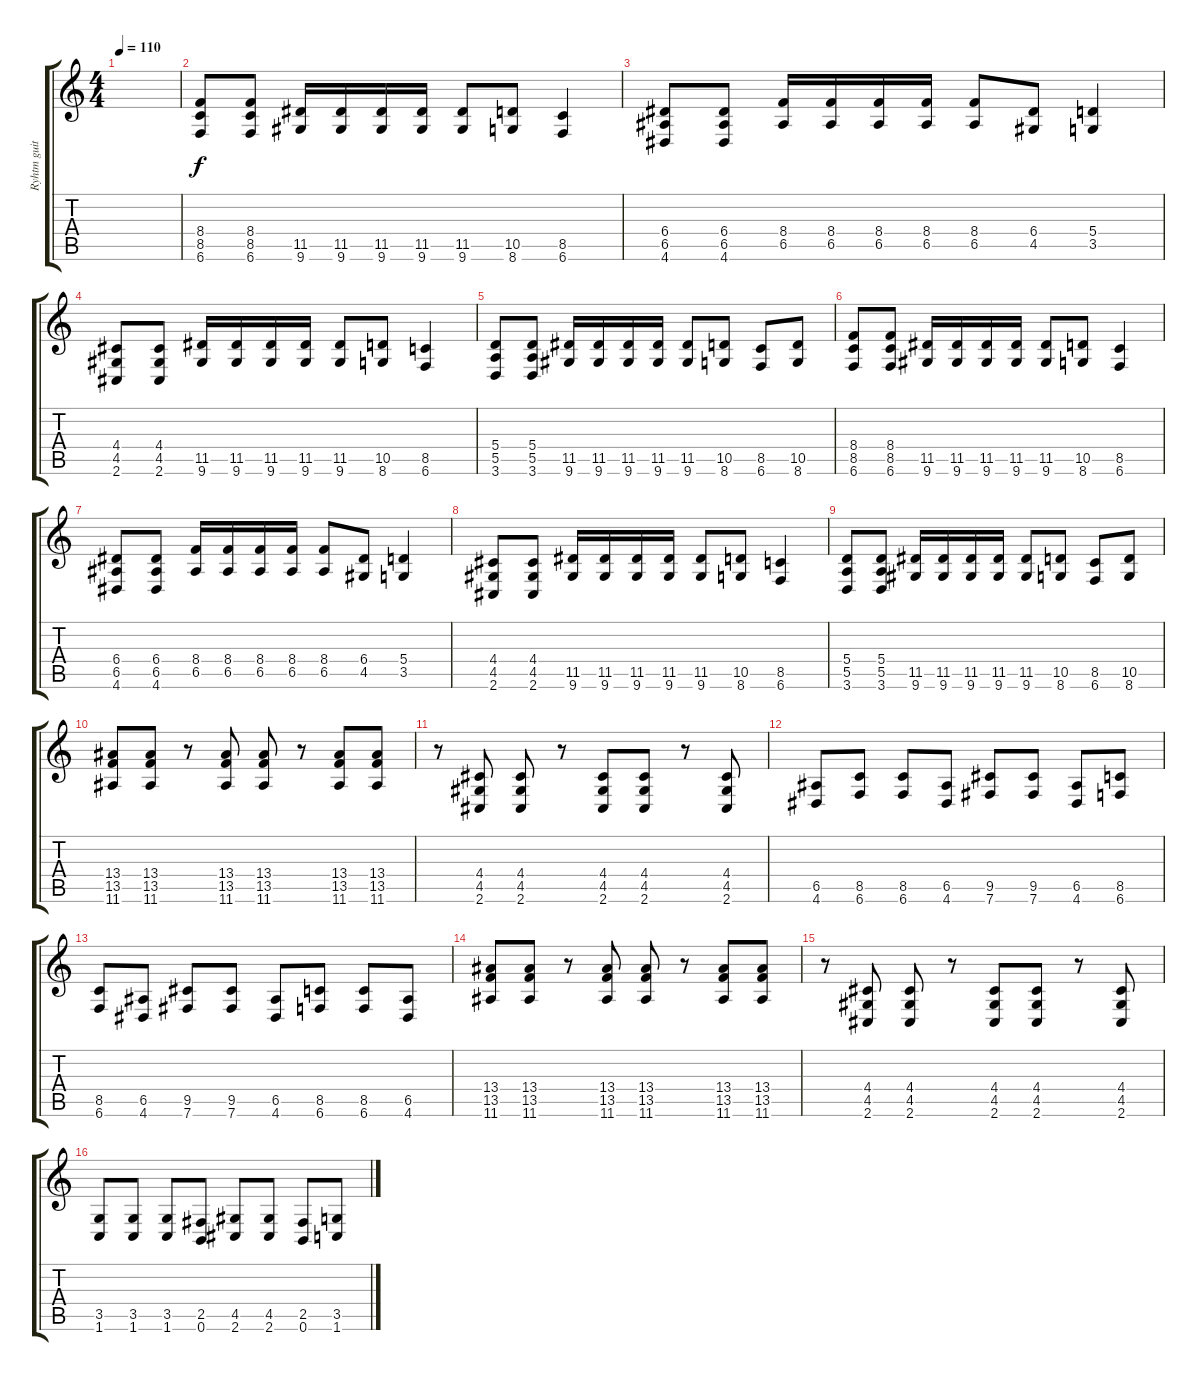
\track ("Ryhtm guitar" "Ryhtm guit") {instrument distortionguitar}
\staff {score tabs}
\tuning (B3 Gb3 D3 A2 E2 B1) {hide}
\ts (4 4)
\tempo 110
\clef g2
\ks c
|
(8.4 8.5 6.6).8 (8.4 8.5 6.6).8 (11.5 9.6).16 (11.5 9.6).16 (11.5 9.6).16 (11.5 9.6).16 (11.5 9.6).8 (10.5 8.6).8 (8.5 6.6).4 |
(6.4 6.5 4.6).8 (6.4 6.5 4.6).8 (8.4 6.5).16 (8.4 6.5).16 (8.4 6.5).16 (8.4 6.5).16 (8.4 6.5).8 (6.4 4.5).8 (5.4 3.5).4 |
(4.4 4.5 2.6).8 (4.4 4.5 2.6).8 (11.5 9.6).16 (11.5 9.6).16 (11.5 9.6).16 (11.5 9.6).16 (11.5 9.6).8 (10.5 8.6).8 (8.5 6.6).4 |
(5.4 5.5 3.6).8 (5.4 5.5 3.6).8 (11.5 9.6).16 (11.5 9.6).16 (11.5 9.6).16 (11.5 9.6).16 (11.5 9.6).8 (10.5 8.6).8 (8.5 6.6).8 (10.5 8.6).8 |
(8.4 8.5 6.6).8 (8.4 8.5 6.6).8 (11.5 9.6).16 (11.5 9.6).16 (11.5 9.6).16 (11.5 9.6).16 (11.5 9.6).8 (10.5 8.6).8 (8.5 6.6).4 |
(6.4 6.5 4.6).8 (6.4 6.5 4.6).8 (8.4 6.5).16 (8.4 6.5).16 (8.4 6.5).16 (8.4 6.5).16 (8.4 6.5).8 (6.4 4.5).8 (5.4 3.5).4 |
(4.4 4.5 2.6).8 (4.4 4.5 2.6).8 (11.5 9.6).16 (11.5 9.6).16 (11.5 9.6).16 (11.5 9.6).16 (11.5 9.6).8 (10.5 8.6).8 (8.5 6.6).4 |
(5.4 5.5 3.6).8 (5.4 5.5 3.6).8 (11.5 9.6).16 (11.5 9.6).16 (11.5 9.6).16 (11.5 9.6).16 (11.5 9.6).8 (10.5 8.6).8 (8.5 6.6).8 (10.5 8.6).8 |
(13.4 13.5 11.6).8 (13.4 13.5 11.6).8 r.8 (13.4 13.5 11.6).8 (13.4 13.5 11.6).8 r.8 (13.4 13.5 11.6).8 (13.4 13.5 11.6).8 |
r.8 (4.4 4.5 2.6).8 (4.4 4.5 2.6).8 r.8 (4.4 4.5 2.6).8 (4.4 4.5 2.6).8 r.8 (4.4 4.5 2.6).8 |
(6.5 4.6).8 (8.5 6.6).8 (8.5 6.6).8 (6.5 4.6).8 (9.5 7.6).8 (9.5 7.6).8 (6.5 4.6).8 (8.5 6.6).8 |
(8.5 6.6).8 (6.5 4.6).8 (9.5 7.6).8 (9.5 7.6).8 (6.5 4.6).8 (8.5 6.6).8 (8.5 6.6).8 (6.5 4.6).8 |
(13.4 13.5 11.6).8 (13.4 13.5 11.6).8 r.8 (13.4 13.5 11.6).8 (13.4 13.5 11.6).8 r.8 (13.4 13.5 11.6).8 (13.4 13.5 11.6).8 |
r.8 (4.4 4.5 2.6).8 (4.4 4.5 2.6).8 r.8 (4.4 4.5 2.6).8 (4.4 4.5 2.6).8 r.8 (4.4 4.5 2.6).8 |
(3.5 1.6).8 (3.5 1.6).8 (3.5 1.6).8 (2.5 0.6).8 (4.5 2.6).8 (4.5 2.6).8 (2.5 0.6).8 (3.5 1.6).8
